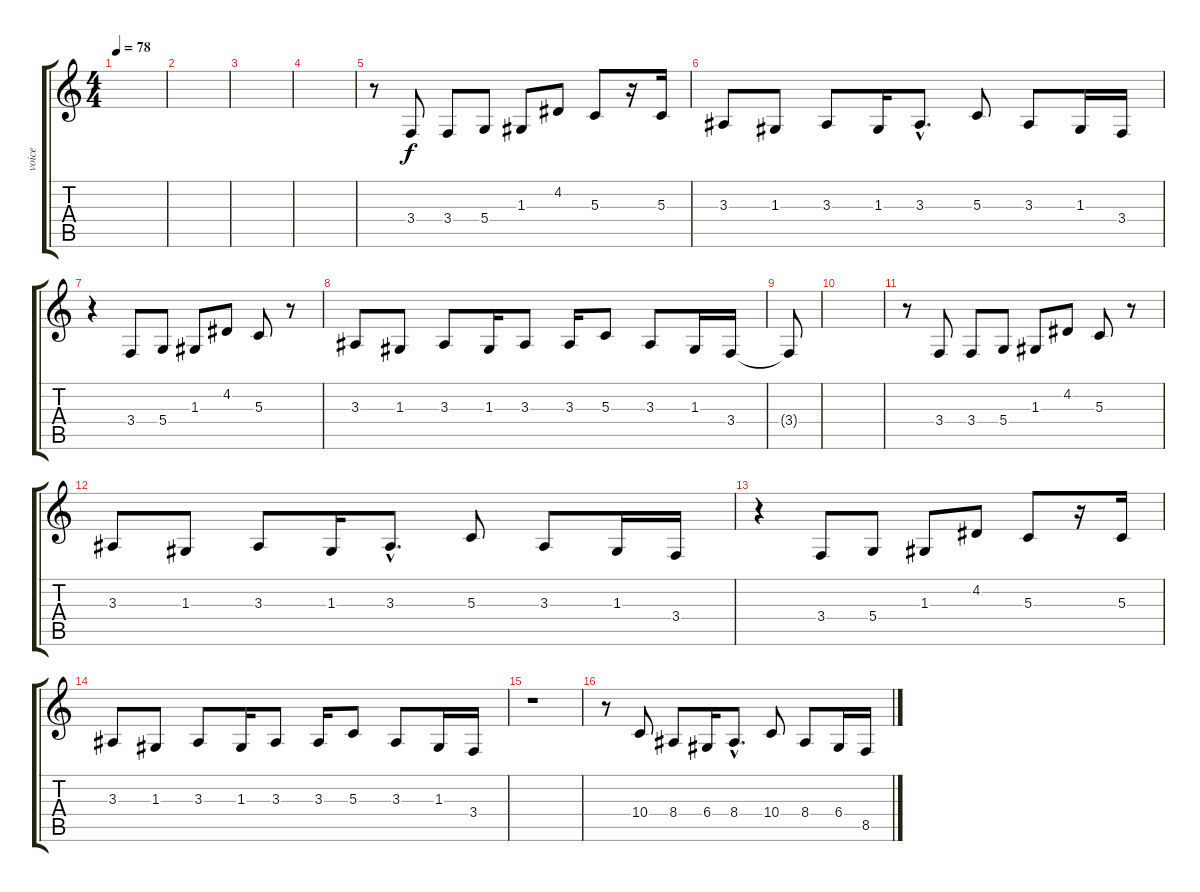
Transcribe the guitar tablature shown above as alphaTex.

\track ("voice" "voice") {instrument lead2sawtooth}
\staff {score tabs}
\tuning (E4 B3 G3 D3 A2 E2) {hide}
\ts (4 4)
\tempo 78
\clef g2
\ks c
|
|
|
|
r.8 3.4.8 3.4.8 5.4.8 1.3.8 4.2.8 5.3.8 r.16 5.3.16 |
3.3.8 1.3.8 3.3.8 1.3.16 3.3{hac}.8{d} 5.3.8 3.3.8 1.3.16 3.4.16 |
r.4 3.4.8 5.4.8 1.3.8 4.2.8 5.3.8 r.8 |
3.3.8 1.3.8 3.3.8 1.3.16 3.3.8 3.3.16 5.3.8 3.3.8 1.3.16 3.4.16 |
3.4{t}.8 |
|
r.8 3.4.8 3.4.8 5.4.8 1.3.8 4.2.8 5.3.8 r.8 |
3.3.8 1.3.8 3.3.8 1.3.16 3.3{hac}.8{d} 5.3.8 3.3.8 1.3.16 3.4.16 |
r.4 3.4.8 5.4.8 1.3.8 4.2.8 5.3.8 r.16 5.3.16 |
3.3.8 1.3.8 3.3.8 1.3.16 3.3.8 3.3.16 5.3.8 3.3.8 1.3.16 3.4.16 |
r.1 |
r.8 10.4.8 8.4.8 6.4.16 8.4{hac}.8{d} 10.4.8 8.4.8 6.4.16 8.5.16
